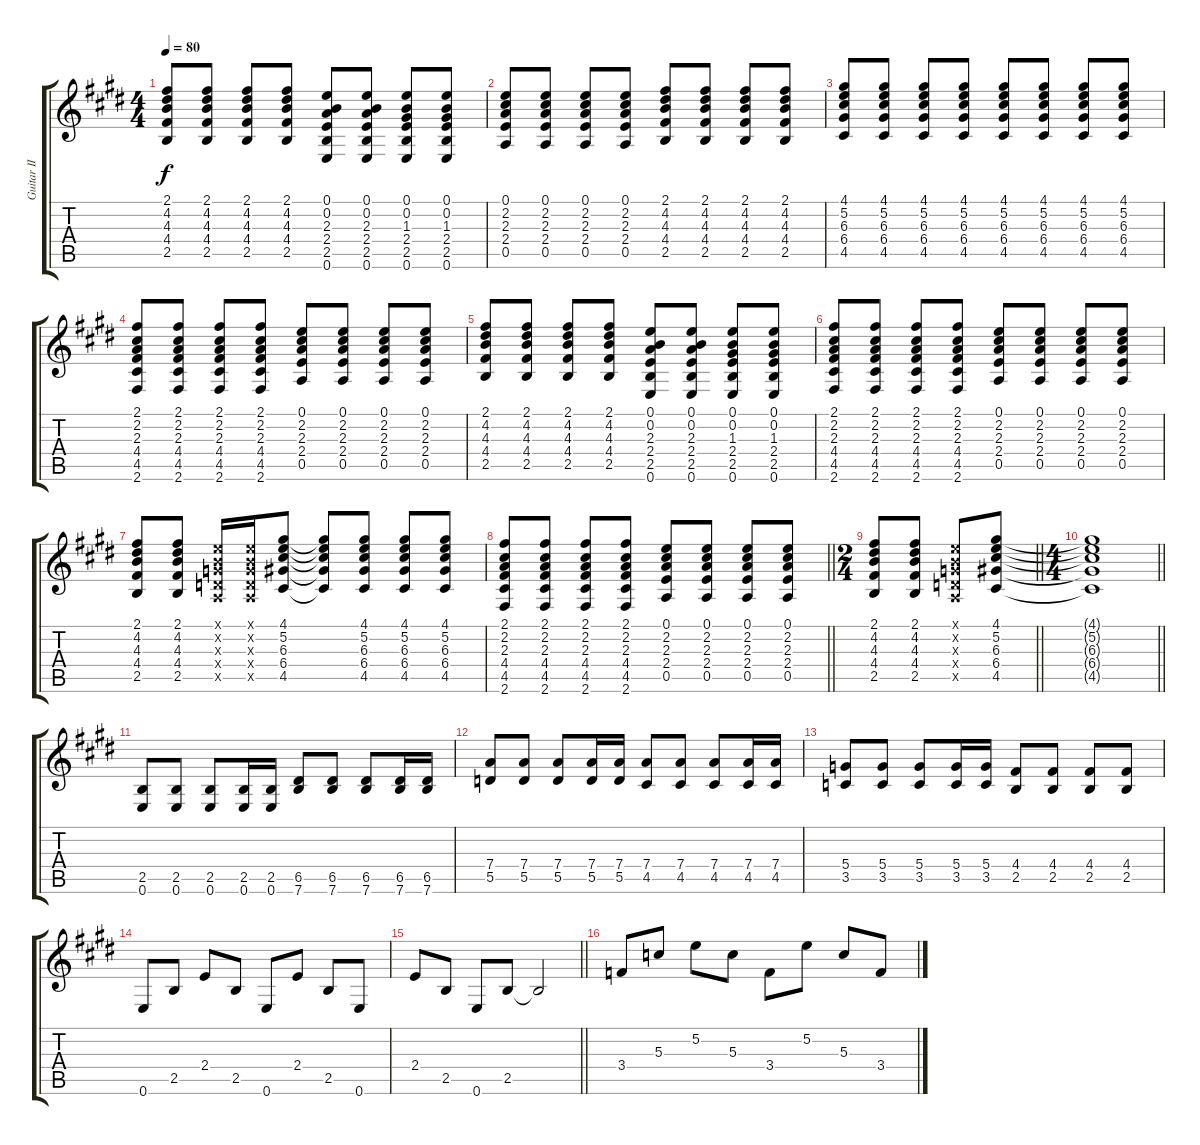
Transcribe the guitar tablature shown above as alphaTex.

\track ("Guitar II" "Guitar II") {instrument distortionguitar}
\staff {score tabs}
\tuning (E4 B3 G3 D3 A2 E2) {hide}
\ts (4 4)
\tempo 80
\clef g2
\ks e
(2.1 4.2 4.3 4.4 2.5).8{dy f} (2.1 4.2 4.3 4.4 2.5).8 (2.1 4.2 4.3 4.4 2.5).8 (2.1 4.2 4.3 4.4 2.5).8 (0.1 0.2 2.3 2.4 2.5 0.6).8 (0.1 0.2 2.3 2.4 2.5 0.6).8 (0.1 0.2 1.3 2.4 2.5 0.6).8 (0.1 0.2 1.3 2.4 2.5 0.6).8 |
(0.1 2.2 2.3 2.4 0.5).8 (0.1 2.2 2.3 2.4 0.5).8 (0.1 2.2 2.3 2.4 0.5).8 (0.1 2.2 2.3 2.4 0.5).8 (2.1 4.2 4.3 4.4 2.5).8 (2.1 4.2 4.3 4.4 2.5).8 (2.1 4.2 4.3 4.4 2.5).8 (2.1 4.2 4.3 4.4 2.5).8 |
(4.1 5.2 6.3 6.4 4.5).8 (4.1 5.2 6.3 6.4 4.5).8 (4.1 5.2 6.3 6.4 4.5).8 (4.1 5.2 6.3 6.4 4.5).8 (4.1 5.2 6.3 6.4 4.5).8 (4.1 5.2 6.3 6.4 4.5).8 (4.1 5.2 6.3 6.4 4.5).8 (4.1 5.2 6.3 6.4 4.5).8 |
(2.1 2.2 2.3 4.4 4.5 2.6).8 (2.1 2.2 2.3 4.4 4.5 2.6).8 (2.1 2.2 2.3 4.4 4.5 2.6).8 (2.1 2.2 2.3 4.4 4.5 2.6).8 (0.1 2.2 2.3 2.4 0.5).8 (0.1 2.2 2.3 2.4 0.5).8 (0.1 2.2 2.3 2.4 0.5).8 (0.1 2.2 2.3 2.4 0.5).8 |
(2.1 4.2 4.3 4.4 2.5).8 (2.1 4.2 4.3 4.4 2.5).8 (2.1 4.2 4.3 4.4 2.5).8 (2.1 4.2 4.3 4.4 2.5).8 (0.1 0.2 2.3 2.4 2.5 0.6).8 (0.1 0.2 2.3 2.4 2.5 0.6).8 (0.1 0.2 1.3 2.4 2.5 0.6).8 (0.1 0.2 1.3 2.4 2.5 0.6).8 |
(2.1 2.2 2.3 4.4 4.5 2.6).8 (2.1 2.2 2.3 4.4 4.5 2.6).8 (2.1 2.2 2.3 4.4 4.5 2.6).8 (2.1 2.2 2.3 4.4 4.5 2.6).8 (0.1 2.2 2.3 2.4 0.5).8 (0.1 2.2 2.3 2.4 0.5).8 (0.1 2.2 2.3 2.4 0.5).8 (0.1 2.2 2.3 2.4 0.5).8 |
(2.1 4.2 4.3 4.4 2.5).8 (2.1 4.2 4.3 4.4 2.5).8 (0.1{x} 0.2{x} 0.3{x} 0.4{x} 0.5{x}).16 (0.1{x} 0.2{x} 0.3{x} 0.4{x} 0.5{x}).16 (4.1 5.2 6.3 6.4 4.5).8 (4.1{t} 5.2{t} 6.3{t} 6.4{t} 4.5{t}).8 (4.1 5.2 6.3 6.4 4.5).8 (4.1 5.2 6.3 6.4 4.5).8 (4.1 5.2 6.3 6.4 4.5).8 |
\barLineRight lightlight
(2.1 2.2 2.3 4.4 4.5 2.6).8 (2.1 2.2 2.3 4.4 4.5 2.6).8 (2.1 2.2 2.3 4.4 4.5 2.6).8 (2.1 2.2 2.3 4.4 4.5 2.6).8 (0.1 2.2 2.3 2.4 0.5).8 (0.1 2.2 2.3 2.4 0.5).8 (0.1 2.2 2.3 2.4 0.5).8 (0.1 2.2 2.3 2.4 0.5).8 |
\ts (2 4)
\barLineRight lightlight
(2.1 4.2 4.3 4.4 2.5).8 (2.1 4.2 4.3 4.4 2.5).8 (0.1{x} 0.2{x} 0.3{x} 0.4{x} 0.5{x}).8 (4.1 5.2 6.3 6.4 4.5).8 |
\ts (4 4)
\barLineRight lightlight
(4.1{t} 5.2{t} 6.3{t} 6.4{t} 4.5{t}).1 |
(2.5 0.6).8 (2.5 0.6).8 (2.5 0.6).8 (2.5 0.6).16 (2.5 0.6).16 (6.5 7.6).8 (6.5 7.6).8 (6.5 7.6).8 (6.5 7.6).16 (6.5 7.6).16 |
(7.4 5.5).8 (7.4 5.5).8 (7.4 5.5).8 (7.4 5.5).16 (7.4 5.5).16 (7.4 4.5).8 (7.4 4.5).8 (7.4 4.5).8 (7.4 4.5).16 (7.4 4.5).16 |
(5.4 3.5).8 (5.4 3.5).8 (5.4 3.5).8 (5.4 3.5).16 (5.4 3.5).16 (4.4 2.5).8 (4.4 2.5).8 (4.4 2.5).8 (4.4 2.5).8 |
0.6.8{instrument electricguitarclean} 2.5.8 2.4.8 2.5.8 0.6.8 2.4.8 2.5.8 0.6.8 |
\barLineRight lightlight
2.4.8 2.5.8 0.6.8 2.5.8 2.5{t}.2 |
3.4.8 5.3.8 5.2.8 5.3.8 3.4.8 5.2.8 5.3.8 3.4.8
